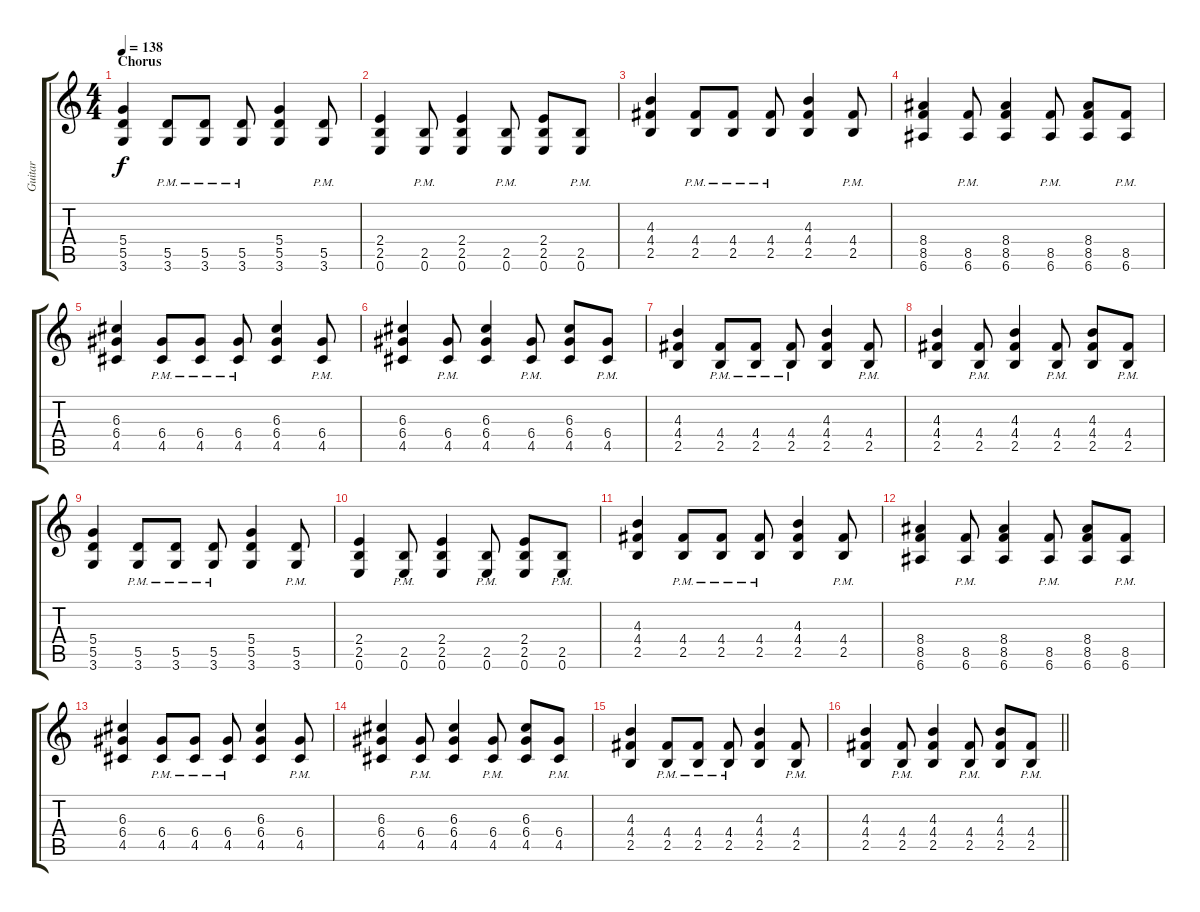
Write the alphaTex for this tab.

\track ("Guitar" "Guitar") {instrument distortionguitar}
\staff {score tabs}
\tuning (E4 B3 G3 D3 A2 E2) {hide}
\ts (4 4)
\section ("" "Chorus ")
\tempo 138
\clef g2
\ks c
(5.4 5.5 3.6).4{dy f} (5.5{pm} 3.6{pm}).8 (5.5{pm} 3.6{pm}).8 (5.5{pm} 3.6{pm}).8 (5.4 5.5 3.6).4 (5.5{pm} 3.6{pm}).8 |
(2.4 2.5 0.6).4 (2.5{pm} 0.6{pm}).8 (2.4 2.5 0.6).4 (2.5{pm} 0.6{pm}).8 (2.4 2.5 0.6).8 (2.5{pm} 0.6{pm}).8 |
(4.3 4.4 2.5).4 (4.4{pm} 2.5{pm}).8 (4.4{pm} 2.5{pm}).8 (4.4{pm} 2.5{pm}).8 (4.3 4.4 2.5).4 (4.4{pm} 2.5{pm}).8 |
(8.4 8.5 6.6).4 (8.5{pm} 6.6{pm}).8 (8.4 8.5 6.6).4 (8.5{pm} 6.6{pm}).8 (8.4 8.5 6.6).8 (8.5{pm} 6.6{pm}).8 |
(6.3 6.4 4.5).4 (6.4{pm} 4.5{pm}).8 (6.4{pm} 4.5{pm}).8 (6.4{pm} 4.5{pm}).8 (6.3 6.4 4.5).4 (6.4{pm} 4.5{pm}).8 |
(6.3 6.4 4.5).4 (6.4{pm} 4.5{pm}).8 (6.3 6.4 4.5).4 (6.4{pm} 4.5{pm}).8 (6.3 6.4 4.5).8 (6.4{pm} 4.5{pm}).8 |
(4.3 4.4 2.5).4 (4.4{pm} 2.5{pm}).8 (4.4{pm} 2.5{pm}).8 (4.4{pm} 2.5{pm}).8 (4.3 4.4 2.5).4 (4.4{pm} 2.5{pm}).8 |
(4.3 4.4 2.5).4 (4.4{pm} 2.5{pm}).8 (4.3 4.4 2.5).4 (4.4{pm} 2.5{pm}).8 (4.3 4.4 2.5).8 (4.4{pm} 2.5{pm}).8 |
(5.4 5.5 3.6).4 (5.5{pm} 3.6{pm}).8 (5.5{pm} 3.6{pm}).8 (5.5{pm} 3.6{pm}).8 (5.4 5.5 3.6).4 (5.5{pm} 3.6{pm}).8 |
(2.4 2.5 0.6).4 (2.5{pm} 0.6{pm}).8 (2.4 2.5 0.6).4 (2.5{pm} 0.6{pm}).8 (2.4 2.5 0.6).8 (2.5{pm} 0.6{pm}).8 |
(4.3 4.4 2.5).4 (4.4{pm} 2.5{pm}).8 (4.4{pm} 2.5{pm}).8 (4.4{pm} 2.5{pm}).8 (4.3 4.4 2.5).4 (4.4{pm} 2.5{pm}).8 |
(8.4 8.5 6.6).4 (8.5{pm} 6.6{pm}).8 (8.4 8.5 6.6).4 (8.5{pm} 6.6{pm}).8 (8.4 8.5 6.6).8 (8.5{pm} 6.6{pm}).8 |
(6.3 6.4 4.5).4 (6.4{pm} 4.5{pm}).8 (6.4{pm} 4.5{pm}).8 (6.4{pm} 4.5{pm}).8 (6.3 6.4 4.5).4 (6.4{pm} 4.5{pm}).8 |
(6.3 6.4 4.5).4 (6.4{pm} 4.5{pm}).8 (6.3 6.4 4.5).4 (6.4{pm} 4.5{pm}).8 (6.3 6.4 4.5).8 (6.4{pm} 4.5{pm}).8 |
(4.3 4.4 2.5).4 (4.4{pm} 2.5{pm}).8 (4.4{pm} 2.5{pm}).8 (4.4{pm} 2.5{pm}).8 (4.3 4.4 2.5).4 (4.4{pm} 2.5{pm}).8 |
\barLineRight lightlight
(4.3 4.4 2.5).4 (4.4{pm} 2.5{pm}).8 (4.3 4.4 2.5).4 (4.4{pm} 2.5{pm}).8 (4.3 4.4 2.5).8 (4.4{pm} 2.5{pm}).8
